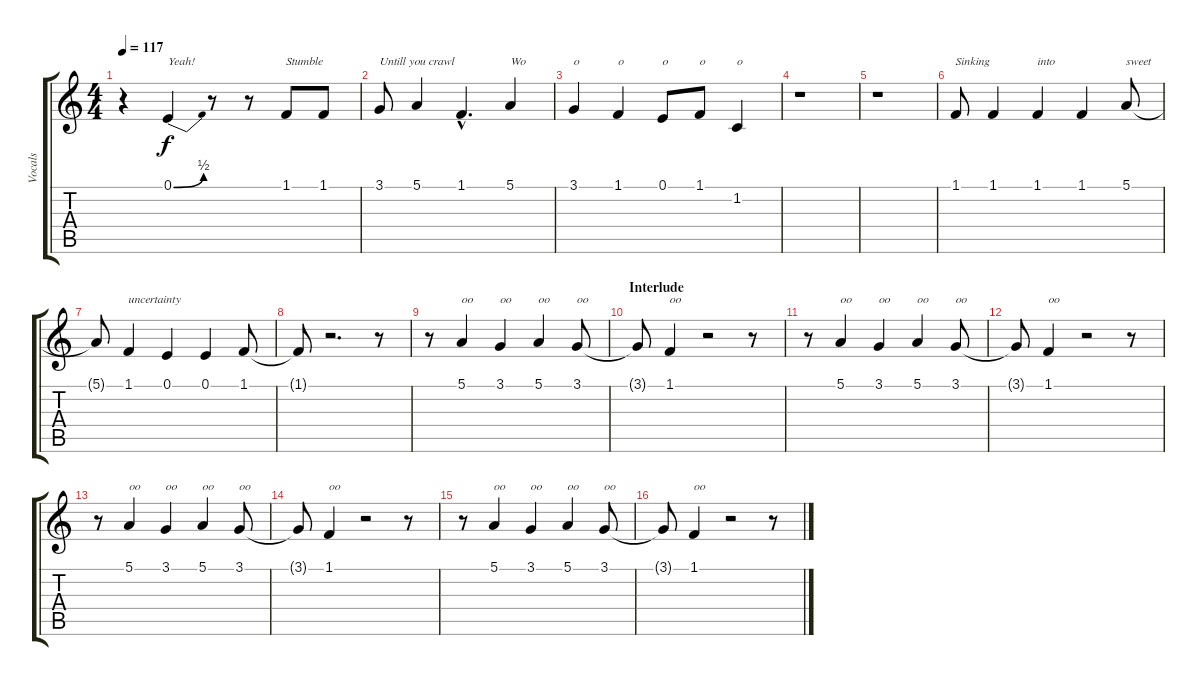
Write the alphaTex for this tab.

\track ("Vocals" "Vocals") {instrument lead2sawtooth}
\staff {score tabs}
\tuning (E4 B3 G3 D3 A2 E2) {hide}
\ts (4 4)
\tempo 117
\clef g2
\ks c
r.4{dy f} 0.1{be (bend 0 0 60 2)}.4{txt "Yeah!"} r.8 r.8 1.1.8{txt "Stumble"} 1.1.8 |
3.1.8{txt "Untill you crawl"} 5.1.4 1.1{hac}.4{d} 5.1.4{txt "Wo"} |
3.1.4{txt "o"} 1.1.4{txt "o"} 0.1.8{txt "o"} 1.1.8{txt "o"} 1.2.4{txt "o"} |
r.1 |
r.1 |
1.1.8{txt "Sinking "} 1.1.4 1.1.4{txt "into "} 1.1.4 5.1.8{txt "sweet"} |
5.1{t}.8 1.1.4{txt "uncertainty"} 0.1.4 0.1.4 1.1.8 |
1.1{t}.8 r.2{d} r.8 |
r.8 5.1.4{txt "oo"} 3.1.4{txt "oo"} 5.1.4{txt "oo"} 3.1.8{txt "oo"} |
\section ("" "Interlude")
3.1{t}.8 1.1.4{txt "oo"} r.2 r.8 |
r.8 5.1.4{txt "oo"} 3.1.4{txt "oo"} 5.1.4{txt "oo"} 3.1.8{txt "oo"} |
3.1{t}.8 1.1.4{txt "oo"} r.2 r.8 |
r.8 5.1.4{txt "oo"} 3.1.4{txt "oo"} 5.1.4{txt "oo"} 3.1.8{txt "oo"} |
3.1{t}.8 1.1.4{txt "oo"} r.2 r.8 |
r.8 5.1.4{txt "oo"} 3.1.4{txt "oo"} 5.1.4{txt "oo"} 3.1.8{txt "oo"} |
3.1{t}.8 1.1.4{txt "oo"} r.2 r.8
